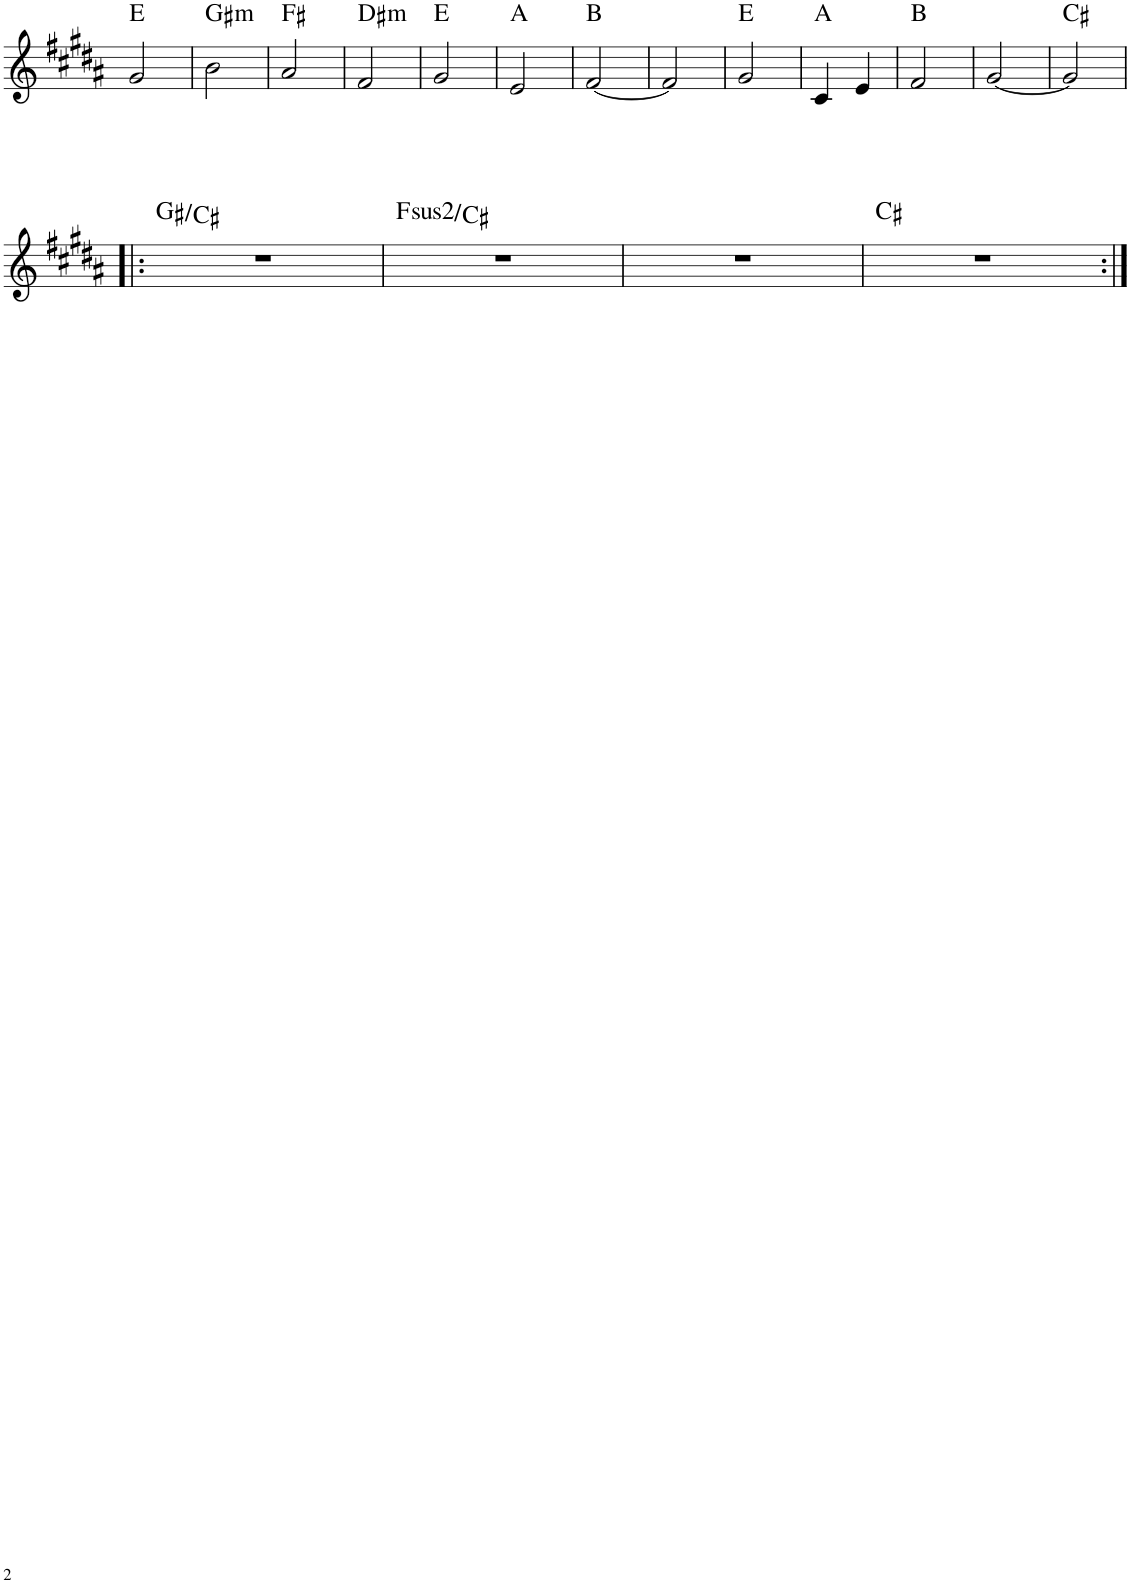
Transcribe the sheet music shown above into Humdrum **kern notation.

**kern	**harte
*part1	*part1
*staff1	*
*I"Piano	*
*I'Pno.	*
!!LO:PB:g=z
*clefG2	*
*k[f#c#g#d#a#]	*
*M2/4	*
=73	=73
2g#/	E:maj
=74	=74
!	!LO:H:kt=m
2b\	G#:min
=75	=75
2a#/	F#:maj
=76	=76
!	!LO:H:kt=m
2f#/	D#:min
=77	=77
2g#/	E:maj
=78	=78
2e/	A:maj
=79	=79
[2f#/	B:maj
=80	=80
2f#/]	.
=81	=81
2g#/	E:maj
=82	=82
4c#/	A:maj
4e/	.
=83	=83
2f#/	B:maj
=84	=84
[2g#/	.
=85	=85
2g#/]	C#:maj
!!LO:LB:g=z
=86!|:	=86!|:
2r	G#:maj/4
=87	=87
!	!LO:H:kt=2
2r	F:(1,2,5)/#5
=88	=88
2r	.
=89	=89
2r	C#:maj
=:|!	=:|!
*-	*-
